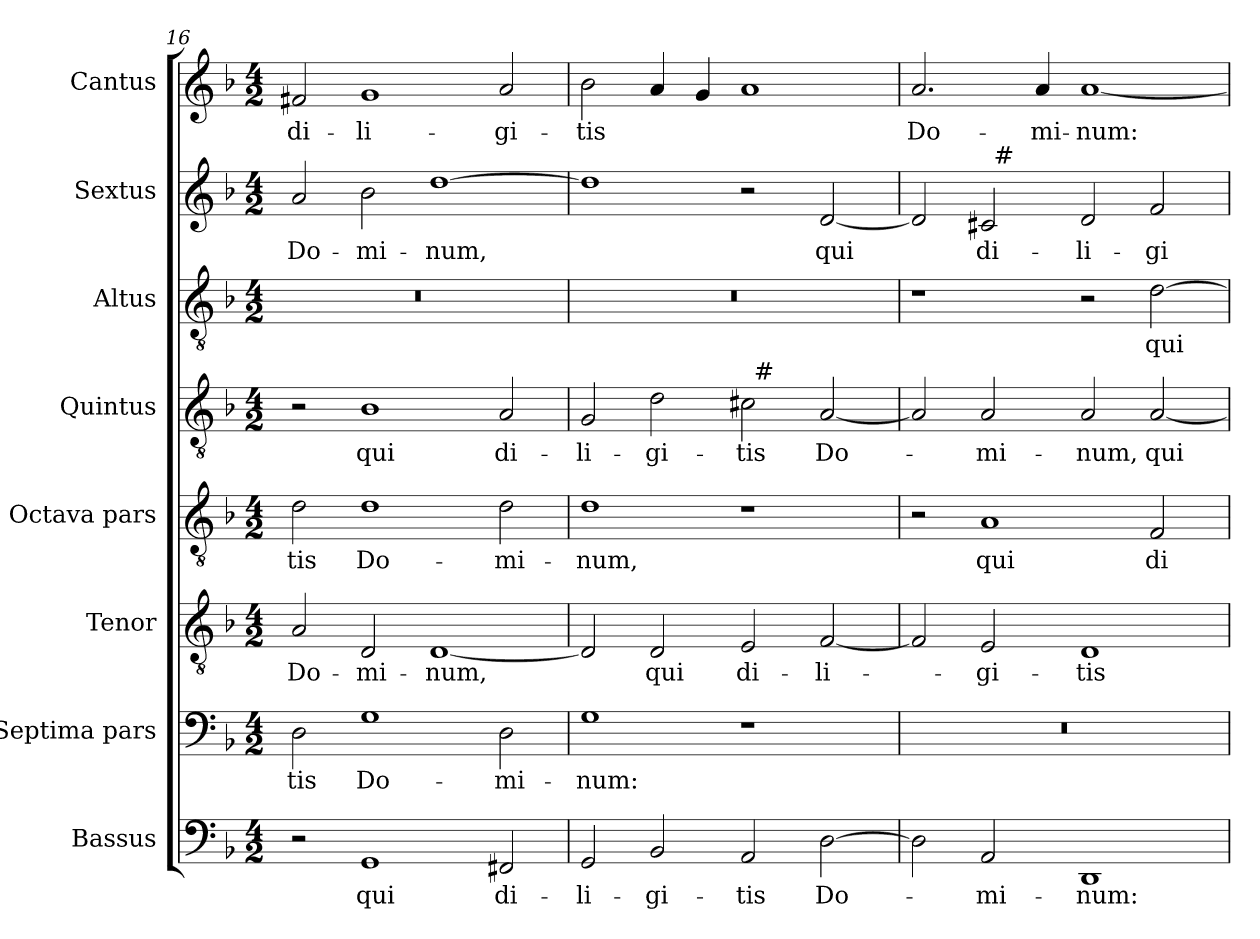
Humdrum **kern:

**kern	**text	**kern	**text	**kern	**text	**kern	**text	**kern	**text	**kern	**text	**kern	**text	**kern	**text
*part8	*part8	*part7	*part7	*part6	*part6	*part5	*part5	*part4	*part4	*part3	*part3	*part2	*part2	*part1	*part1
*staff8	*staff8	*staff7	*staff7	*staff6	*staff6	*staff5	*staff5	*staff4	*staff4	*staff3	*staff3	*staff2	*staff2	*staff1	*staff1
*I"Bassus	*	*I"Septima pars	*	*I"Tenor	*	*I"Octava pars	*	*I"Quintus	*	*I"Altus	*	*I"Sextus	*	*I"Cantus	*
*I'B.	*	*	*	*I'T.	*	*	*	*	*	*I'A.	*	*	*	*I'C.	*
*clefF4	*	*clefF4	*	*clefGv2	*	*clefGv2	*	*clefGv2	*	*clefGv2	*	*clefG2	*	*clefG2	*
*	*	*	*	*ITrd7c12	*	*ITrd7c12	*	*ITrd7c12	*	*ITrd7c12	*	*	*	*	*
*k[b-]	*	*k[b-]	*	*k[b-]	*	*k[b-]	*	*k[b-]	*	*k[b-]	*	*k[b-]	*	*k[b-]	*
*F:	*	*F:	*	*F:	*	*F:	*	*F:	*	*F:	*	*F:	*	*F:	*
*M4/2	*	*M4/2	*	*M4/2	*	*M4/2	*	*M4/2	*	*M4/2	*	*M4/2	*	*M4/2	*
=16	=16	=16	=16	=16	=16	=16	=16	=16	=16	=16	=16	=16	=16	=16	=16
!	!	!	!LO:LY:b	!	!LO:LY:b	!	!LO:LY:b	!	!	!LO:N:vis=1	!	!	!LO:LY:b	!	!LO:LY:b
2r	.	2D\	-tis	2AA/	Do-	2D\	-tis	2r	.	0r	.	2a/	Do-	2f#X/	di-
!	!LO:LY:b	!	!LO:LY:b	!	!LO:LY:b	!	!LO:LY:b	!	!LO:LY:b	!	!	!	!LO:LY:b	!	!LO:LY:b
1GG	qui	1G	Do-	2DD/	-mi-	1D	Do-	1BB-	qui	.	.	2b-\	-mi-	1g	-li-
!	!	!	!	!	!LO:LY:b	!	!	!	!	!	!	!	!LO:LY:b	!	!
.	.	.	.	[<1DD	-num,	.	.	.	.	.	.	[>1dd	-num,	.	.
!	!LO:LY:b	!	!LO:LY:b	!	!	!	!LO:LY:b	!	!LO:LY:b	!	!	!	!	!	!LO:LY:b
2FF#X/	di-	2D\	-mi-	.	.	2D\	-mi-	2AA/	di-	.	.	.	.	2a/	-gi-
!!LO:PB:g=z
=17	=17	=17	=17	=17	=17	=17	=17	=17	=17	=17	=17	=17	=17	=17	=17
!	!LO:LY:b	!	!LO:LY:b	!	!	!	!LO:LY:b	!	!LO:LY:b	!LO:N:vis=1	!	!	!	!	!LO:LY:b
*	*	*	*	*	*	*	*	*^	*	*	*	*	*	*	*
2GG/	-li-	1G	-num:	2DD/]	.	1D	-num,	2GG/	1ryy	-li-	0r	.	1dd]	.	2b-\	-tis
!	!LO:LY:b	!	!	!	!LO:LY:b	!	!	!	!	!LO:LY:b	!	!	!	!	!	!
2BB-/	-gi-	.	.	2DD/	qui	.	.	2D\	.	-gi-	.	.	.	.	4a/	.
.	.	.	.	.	.	.	.	.	.	.	.	.	.	.	4g/	.
!	!LO:LY:b	!	!	!	!LO:LY:b	!	!	!	!	!LO:LY:b	!	!	!	!	!	!
2AA/	-tis	1r	.	2EE/	di-	1r	.	2C#\	32ryy	-tis	.	.	2r	.	1a	.
!	!	!	!	!	!	!	!	!	!LO:TX:a:t=#	!	!	!	!	!	!	!
.	.	.	.	.	.	.	.	.	2ryy	.	.	.	.	.	.	.
!	!LO:LY:b	!	!	!	!LO:LY:b	!	!	!	!	!LO:LY:b	!	!	!	!LO:LY:b	!	!
[>2D\	Do-	.	.	[<2FF/	-li-	.	.	[<2AA/	.	Do-	.	.	[<2d/	qui	.	.
.	.	.	.	.	.	.	.	.	4...ryy	.	.	.	.	.	.	.
=18	=18	=18	=18	=18	=18	=18	=18	=18	=18	=18	=18	=18	=18	=18	=18	=18
!	!	!LO:N:vis=1	!	!	!	!	!	!	!	!	!	!	!	!	!	!LO:LY:b
*	*	*	*	*	*	*	*	*v	*v	*	*	*	*^	*	*	*
2D\]	.	0r	.	2FF/]	.	2r	.	2AA/]	.	1r	.	2d/]	2ryy	.	2.a/	Do-
!	!LO:LY:b	!	!	!	!LO:LY:b	!	!LO:LY:b	!	!LO:LY:b	!	!	!	!	!LO:LY:b	!	!
2AA/	-mi-	.	.	2EE/	-gi-	1AA	qui	2AA/	-mi-	.	.	2c#/	32ryy	di-	.	.
!	!	!	!	!	!	!	!	!	!	!	!	!	!LO:TX:a:t=#	!	!	!
.	.	.	.	.	.	.	.	.	.	.	.	.	1ryy	.	.	.
!	!	!	!	!	!	!	!	!	!	!	!	!	!	!	!	!LO:LY:b
.	.	.	.	.	.	.	.	.	.	.	.	.	.	.	4a/	-mi-
!	!LO:LY:b	!	!	!	!LO:LY:b	!	!	!	!LO:LY:b	!	!	!	!	!LO:LY:b	!	!LO:LY:b
1DD	-num:	.	.	1DD	-tis	.	.	2AA/	-num,	2r	.	2d/	.	-li-	[<1a	-num:
!	!	!	!	!	!	!	!LO:LY:b	!	!LO:LY:b	!	!LO:LY:b	!	!	!LO:LY:b	!	!
.	.	.	.	.	.	2FF/	di-	[<2AA/	qui	[>2D\	qui	2f/	.	-gi-	.	.
.	.	.	.	.	.	.	.	.	.	.	.	.	4...ryy	.	.	.
*	*	*	*	*	*	*	*	*	*	*	*	*v	*v	*	*	*
=	=	=	=	=	=	=	=	=	=	=	=	=	=	=	=
*-	*-	*-	*-	*-	*-	*-	*-	*-	*-	*-	*-	*-	*-	*-	*-
